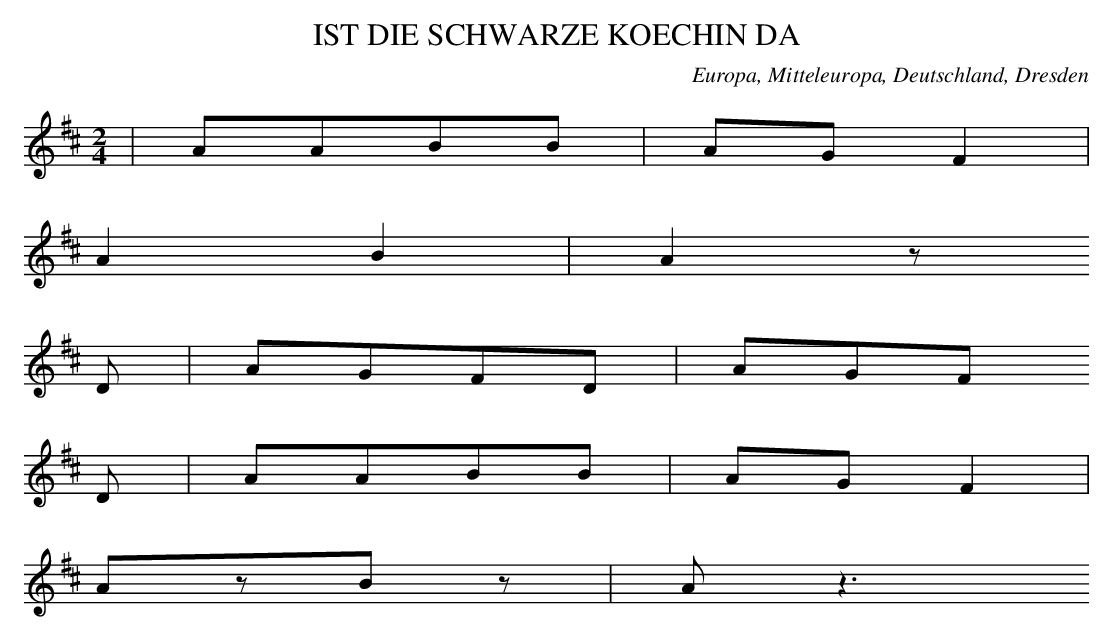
X:1
T: IST DIE SCHWARZE KOECHIN DA
O: Europa, Mitteleuropa, Deutschland, Dresden
M: 2/4
L: 1/8
K: D
 | AABB | AGF2 |
A2B2 | A2z
D | AGFD | AGF
D | AABB | AGF2 |
AzBz | Az3
